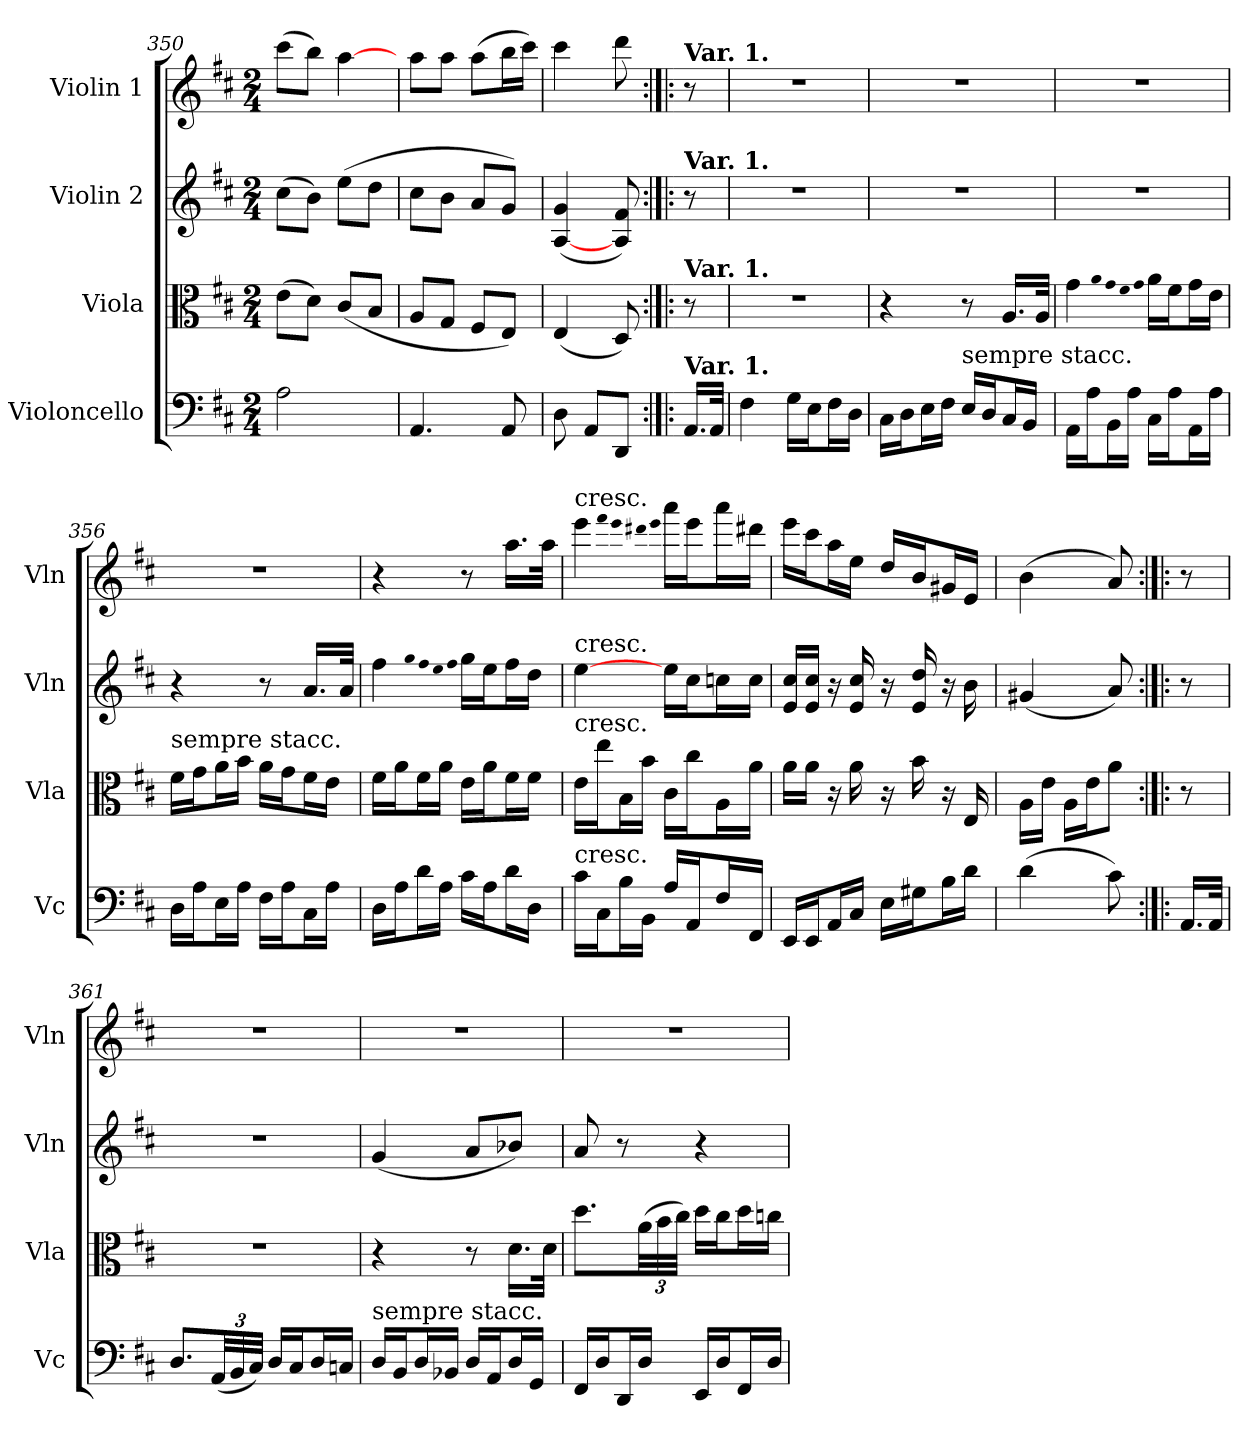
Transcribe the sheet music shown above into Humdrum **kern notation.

**kern	**kern	**kern	**kern
*part4	*part3	*part2	*part1
*staff4	*staff3	*staff2	*staff1
*I"Violoncello	*I"Viola	*I"Violin 2	*I"Violin 1
*I'Vc	*I'Vla	*I'Vln	*I'Vln
*clefF4	*clefC3	*clefG2	*clefG2
*k[f#c#]	*k[f#c#]	*k[f#c#]	*k[f#c#]
*D:	*D:	*D:	*D:
*M2/4	*M2/4	*M2/4	*M2/4
=350	=350	=350	=350
2A	(8e\L	(8cc#\L	(8ccc#\L
.	8d\J)	8b\J)	8bb\J)
.	(8c#/L	(8ee\L	[4aa
.	8B/J	8dd\J	.
=351	=351	=351	=351
4.AA	8A/L	8cc#\L	8aa\L
.	8G/J	8b\J	8aa\J
.	8F#/L	8a/L	(8aa\L
8AA	8E/J)	8g/J)	16bb\L
.	.	.	16ccc#\JJ)
=352	=352	=352	=352
8D	(4E	([4A 4g	4ccc#
8AA/L	.	.	.
8DD/J	8D)	8A 8f#)	8ddd
=:|!|:	=:|!|:	=:|!|:	=:|!|:
!	!	!	!LO:TX:a:B:t=Var. 1.
!	!	!LO:TX:a:B:t=Var. 1.	!
!	!LO:TX:a:B:t=Var. 1.	!	!
!LO:TX:a:B:t=Var. 1.	!	!	!
16.AA/LL	8r	8r	8r
32AA/JJk	.	.	.
=353	=353	=353	=353
4F#	2r	2r	2r
16G\LL	.	.	.
16E\J	.	.	.
16F#\L	.	.	.
16D\JJ	.	.	.
=354	=354	=354	=354
16C#\LL	4r	2r	2r
16D\J	.	.	.
16E\L	.	.	.
16F#\JJ	.	.	.
!LO:TX:a:t=sempre stacc.	!	!	!
16E/LL	8r	.	.
16D/J	.	.	.
16C#/L	16.A/LL	.	.
16BB/JJ	.	.	.
.	32A/JJk	.	.
=355	=355	=355	=355
16AA\LL	4g	2r	2r
16A\J	.	.	.
16BB\L	.	.	.
16A\JJ	.	.	.
.	qqa	.	.
.	qqg	.	.
.	qqf#	.	.
.	qqg	.	.
16C#\LL	16a\LL	.	.
16A\J	16f#\J	.	.
16AA\L	16g\L	.	.
16A\JJ	16e\JJ	.	.
=356	=356	=356	=356
!	!LO:TX:a:t=sempre stacc.	!	!
16D\LL	16f#\LL	4r	2r
16A\J	16g\J	.	.
16E\L	16a\L	.	.
16A\JJ	16b\JJ	.	.
16F#\LL	16a\LL	8r	.
16A\J	16g\J	.	.
16C#\L	16f#\L	16.a/LL	.
16A\JJ	16e\JJ	.	.
.	.	32a/JJk	.
=357	=357	=357	=357
16D\LL	16f#\LL	4ff#	4r
16A\J	16a\J	.	.
16d\L	16f#\L	.	.
16A\JJ	16a\JJ	.	.
.	.	qqgg	.
.	.	qqff#	.
.	.	qqee	.
.	.	qqff#	.
16c#\LL	16e\LL	16gg\LL	8r
16A\J	16a\J	16ee\J	.
16d\L	16f#\L	16ff#\L	16.aa\LL
16D\JJ	16f#\JJ	16dd\JJ	.
.	.	.	32aa\JJk
=358	=358	=358	=358
!	!	!	!LO:TX:a:t=cresc.
!	!	!LO:TX:a:t=cresc.	!
!	!LO:TX:a:t=cresc.	!	!
!LO:TX:a:t=cresc.	!	!	!
16c#\LL	16e\LL	[4ee	4eee
16C#\J	16ee\J	.	.
16B\L	16B\L	.	.
16BB\JJ	16b\JJ	.	.
.	.	.	qqfff#
.	.	.	qqeee
.	.	.	qqddd#X
.	.	.	qqeee
16A/LL	16c#\LL	16ee\LL	16aaa\LL
16AA/J	16cc#\J	16cc#\J	16eee\J
16F#/L	16A\L	16ccn\L	16aaa\L
16FF#/JJ	16a\JJ	16cc\JJ	16ddd#X\JJ
=359	=359	=359	=359
16EE/LL	16a\LL	16e/ 16cc#/LL	16eee\LL
16EE/J	16a\JJ	16e/ 16cc#/JJ	16ccc#\J
16AA/L	16r	16r	16aa\L
16C#/JJ	16a	16e 16cc#	16ee\JJ
16E\LL	16r	16r	16dd/LL
16G#X\J	16b	16e 16dd	16b/J
16B\L	16r	16r	16g#X/L
16d\JJ	16E	16b	16e/JJ
=360	=360	=360	=360
(4d	16A\LL	(4g#X	(4b
.	16e\JJ	.	.
.	16A\LL	.	.
.	16e\J	.	.
8c#)	8a\J	8a)	8a)
=:|!|:	=:|!|:	=:|!|:	=:|!|:
16.AA/LL	8r	8r	8r
32AA/JJk	.	.	.
=361	=361	=361	=361
8.D/L	2r	2r	2r
(48AA/LL	.	.	.
48BB/	.	.	.
48C#/JJJ)	.	.	.
16D/LL	.	.	.
16C#/J	.	.	.
16D/L	.	.	.
16Cn/JJ	.	.	.
=362	=362	=362	=362
!LO:TX:a:t=sempre stacc.	!	!	!
16D/LL	4r	(4g	2r
16BB/J	.	.	.
16D/L	.	.	.
16BB-X/JJ	.	.	.
16D/LL	8r	8a/L	.
16AA/J	.	.	.
16D/L	16.d\LL	8b-X/J)	.
16GG/JJ	.	.	.
.	32d\JJk	.	.
=363	=363	=363	=363
16FF#/LL	8.dd\L	8a	2r
16D/J	.	.	.
16DD/L	.	8r	.
16D/JJ	(48a\LL	.	.
.	48b\	.	.
.	48cc#\JJJ)	.	.
16EE/LL	16dd\LL	4r	.
16D/J	16cc#\J	.	.
16FF#/L	16dd\L	.	.
16D/JJ	16ccn\JJ	.	.
=	=	=	=
*-	*-	*-	*-
